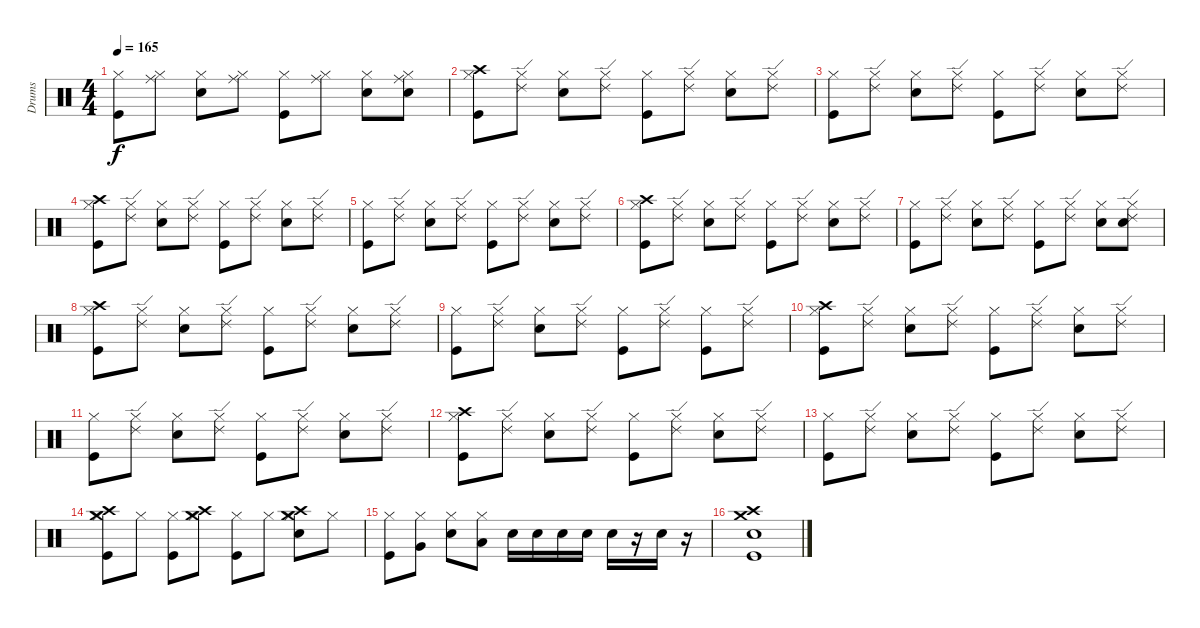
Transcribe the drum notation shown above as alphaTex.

\track ("Drums" "Drums") {instrument percussion}
\staff {score}
\articulation defaults
\ts (4 4)
\tempo 165
\clef neutral
\ks c
("Hi-Hat (closed)" "Kick (hit)").8{dy f} ("Hi-Hat (closed)" "Ride (middle)").8 ("Hi-Hat (closed)" "Electric Snare (hit)").8 ("Hi-Hat (closed)" "Ride (middle)").8 ("Hi-Hat (closed)" "Kick (hit)").8 ("Hi-Hat (closed)" "Ride (middle)").8 ("Hi-Hat (closed)" "Electric Snare (hit)").8 ("Hi-Hat (closed)" "Ride (middle)" "Electric Snare (hit)").8 |
("Hi-Hat (closed)" "Crash high (hit)" "Kick (hit)").8 ("Hi-Hat (closed)" "Ride (edge) 2").8 ("Hi-Hat (closed)" "Electric Snare (hit)").8 ("Hi-Hat (closed)" "Ride (edge) 2").8 ("Hi-Hat (closed)" "Kick (hit)").8 ("Hi-Hat (closed)" "Ride (edge) 2").8 ("Hi-Hat (closed)" "Electric Snare (hit)").8 ("Hi-Hat (closed)" "Ride (edge) 2").8 |
("Hi-Hat (closed)" "Kick (hit)").8 ("Hi-Hat (closed)" "Ride (edge) 2").8 ("Hi-Hat (closed)" "Electric Snare (hit)").8 ("Hi-Hat (closed)" "Ride (edge) 2").8 ("Hi-Hat (closed)" "Kick (hit)").8 ("Hi-Hat (closed)" "Ride (edge) 2").8 ("Hi-Hat (closed)" "Electric Snare (hit)").8 ("Hi-Hat (closed)" "Ride (edge) 2").8 |
("Hi-Hat (closed)" "Crash high (hit)" "Kick (hit)").8 ("Hi-Hat (closed)" "Ride (edge) 2").8 ("Hi-Hat (closed)" "Electric Snare (hit)").8 ("Hi-Hat (closed)" "Ride (edge) 2").8 ("Hi-Hat (closed)" "Kick (hit)").8 ("Hi-Hat (closed)" "Ride (edge) 2").8 ("Hi-Hat (closed)" "Electric Snare (hit)").8 ("Hi-Hat (closed)" "Ride (edge) 2").8 |
("Hi-Hat (closed)" "Kick (hit)").8 ("Hi-Hat (closed)" "Ride (edge) 2").8 ("Hi-Hat (closed)" "Electric Snare (hit)").8 ("Hi-Hat (closed)" "Ride (edge) 2").8 ("Hi-Hat (closed)" "Kick (hit)").8 ("Hi-Hat (closed)" "Ride (edge) 2").8 ("Hi-Hat (closed)" "Electric Snare (hit)").8 ("Hi-Hat (closed)" "Ride (edge) 2").8 |
("Hi-Hat (closed)" "Crash high (hit)" "Kick (hit)").8 ("Hi-Hat (closed)" "Ride (edge) 2").8 ("Hi-Hat (closed)" "Electric Snare (hit)").8 ("Hi-Hat (closed)" "Ride (edge) 2").8 ("Hi-Hat (closed)" "Kick (hit)").8 ("Hi-Hat (closed)" "Ride (edge) 2").8 ("Hi-Hat (closed)" "Electric Snare (hit)").8 ("Hi-Hat (closed)" "Ride (edge) 2").8 |
("Hi-Hat (closed)" "Kick (hit)").8 ("Hi-Hat (closed)" "Ride (edge) 2").8 ("Hi-Hat (closed)" "Electric Snare (hit)").8 ("Hi-Hat (closed)" "Ride (edge) 2").8 ("Hi-Hat (closed)" "Kick (hit)").8 ("Hi-Hat (closed)" "Ride (edge) 2").8 ("Hi-Hat (closed)" "Electric Snare (hit)").8 ("Hi-Hat (closed)" "Ride (edge) 2" "Electric Snare (hit)").8 |
("Hi-Hat (closed)" "Crash high (hit)" "Kick (hit)").8 ("Hi-Hat (closed)" "Ride (edge) 2").8 ("Hi-Hat (closed)" "Electric Snare (hit)").8 ("Hi-Hat (closed)" "Ride (edge) 2").8 ("Hi-Hat (closed)" "Kick (hit)").8 ("Hi-Hat (closed)" "Ride (edge) 2").8 ("Hi-Hat (closed)" "Electric Snare (hit)").8 ("Hi-Hat (closed)" "Ride (edge) 2").8 |
("Hi-Hat (closed)" "Kick (hit)").8 ("Hi-Hat (closed)" "Ride (edge) 2").8 ("Hi-Hat (closed)" "Electric Snare (hit)").8 ("Hi-Hat (closed)" "Ride (edge) 2").8 ("Hi-Hat (closed)" "Kick (hit)").8 ("Hi-Hat (closed)" "Ride (edge) 2").8 ("Hi-Hat (closed)" "Kick (hit)").8 ("Hi-Hat (closed)" "Ride (edge) 2").8 |
("Hi-Hat (closed)" "Crash high (hit)" "Kick (hit)").8 ("Hi-Hat (closed)" "Ride (edge) 2").8 ("Hi-Hat (closed)" "Electric Snare (hit)").8 ("Hi-Hat (closed)" "Ride (edge) 2").8 ("Hi-Hat (closed)" "Kick (hit)").8 ("Hi-Hat (closed)" "Ride (edge) 2").8 ("Hi-Hat (closed)" "Electric Snare (hit)").8 ("Hi-Hat (closed)" "Ride (edge) 2").8 |
("Hi-Hat (closed)" "Kick (hit)").8 ("Hi-Hat (closed)" "Ride (edge) 2").8 ("Hi-Hat (closed)" "Electric Snare (hit)").8 ("Hi-Hat (closed)" "Ride (edge) 2").8 ("Hi-Hat (closed)" "Kick (hit)").8 ("Hi-Hat (closed)" "Ride (edge) 2").8 ("Hi-Hat (closed)" "Electric Snare (hit)").8 ("Hi-Hat (closed)" "Ride (edge) 2").8 |
("Hi-Hat (closed)" "Crash high (hit)" "Kick (hit)").8 ("Hi-Hat (closed)" "Ride (edge) 2").8 ("Hi-Hat (closed)" "Electric Snare (hit)").8 ("Hi-Hat (closed)" "Ride (edge) 2").8 ("Hi-Hat (closed)" "Kick (hit)").8 ("Hi-Hat (closed)" "Ride (edge) 2").8 ("Hi-Hat (closed)" "Electric Snare (hit)").8 ("Hi-Hat (closed)" "Ride (edge) 2").8 |
("Hi-Hat (closed)" "Kick (hit)").8 ("Hi-Hat (closed)" "Ride (edge) 2").8 ("Hi-Hat (closed)" "Electric Snare (hit)").8 ("Hi-Hat (closed)" "Ride (edge) 2").8 ("Hi-Hat (closed)" "Kick (hit)").8 ("Hi-Hat (closed)" "Ride (edge) 2").8 ("Hi-Hat (closed)" "Electric Snare (hit)").8 ("Hi-Hat (closed)" "Ride (edge) 2").8 |
("Hi-Hat (closed)" "Crash medium (hit)" "Crash high (hit)" "Kick (hit)").8 "Hi-Hat (closed)".8 ("Hi-Hat (closed)" "Kick (hit)").8 ("Hi-Hat (closed)" "Crash high (hit)" "Crash medium (hit)").8 ("Hi-Hat (closed)" "Kick (hit)").8 "Hi-Hat (closed)".8 ("Hi-Hat (closed)" "Crash high (hit)" "Crash medium (hit)" "Electric Snare (hit)").8 "Hi-Hat (closed)".8 |
("Hi-Hat (closed)" "Kick (hit)").8 ("Hi-Hat (closed)" "Very Low Tom (hit)").8 ("Hi-Hat (closed)" "Electric Snare (hit)").8 ("Hi-Hat (closed)" "Low Floor Tom (hit)").8 "Electric Snare (hit)".16 "Electric Snare (hit)".16 "Electric Snare (hit)".16 "Electric Snare (hit)".16 "Electric Snare (hit)".16 r.16 "Electric Snare (hit)".16 r.16 |
("Electric Snare (hit)" "Kick (hit)" "Crash high (hit)" "Crash medium (hit)").1
